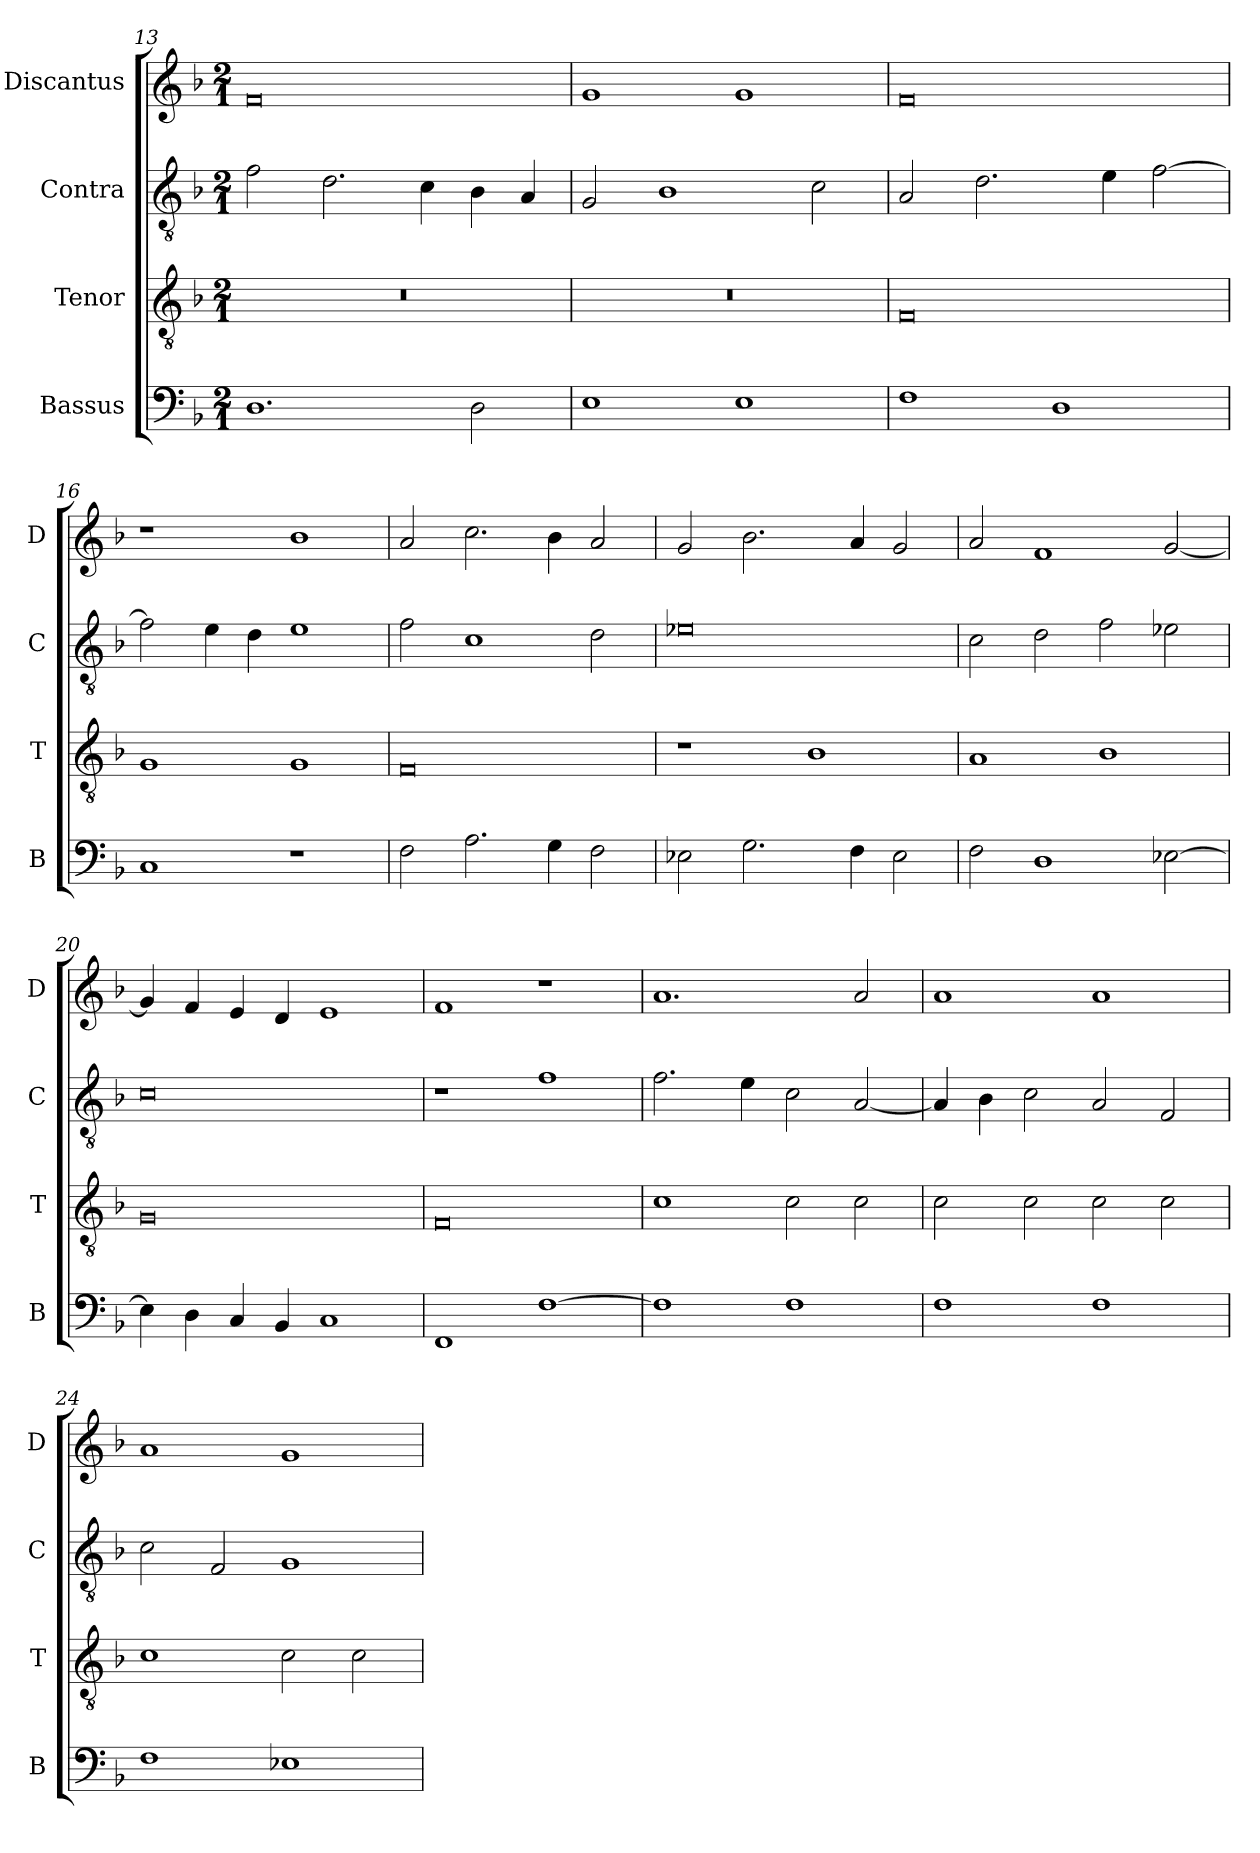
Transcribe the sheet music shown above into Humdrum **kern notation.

**kern	**kern	**kern	**kern
*part4	*part3	*part2	*part1
*staff4	*staff3	*staff2	*staff1
*I"Bassus	*I"Tenor	*I"Contra	*I"Discantus
*I'B	*I'T	*I'C	*I'D
*clefF4	*clefGv2	*clefGv2	*clefG2
*k[b-]	*k[b-]	*k[b-]	*k[b-]
*M2/1	*M2/1	*M2/1	*M2/1
=13	=13	=13	=13
1.D	0r	2f	0f
.	.	2.d	.
.	.	4c	.
2D	.	4B-	.
.	.	4A	.
=14	=14	=14	=14
1E	0r	2G	1g
.	.	1B-	.
1E	.	.	1g
.	.	2c	.
=15	=15	=15	=15
1F	0F	2A	0f
.	.	2.d	.
1D	.	.	.
.	.	4e	.
.	.	[2f	.
=16	=16	=16	=16
1C	1G	2f]	1r
.	.	4e	.
.	.	4d	.
1r	1G	1e	1b-
=17	=17	=17	=17
2F	0F	2f	2a
2.A	.	1c	2.cc
4G	.	.	4b-
2F	.	2d	2a
=18	=18	=18	=18
2E-X	1r	0e-X	2g
2.G	.	.	2.b-
.	1B-	.	.
4F	.	.	4a
2E-	.	.	2g
=19	=19	=19	=19
2F	1A	2c	2a
1D	.	2d	1f
.	1B-	2f	.
[2E-X	.	2e-X	[2g
=20	=20	=20	=20
4E-]	0G	0c	4g]
4D	.	.	4f
4C	.	.	4e
4BB-	.	.	4d
1C	.	.	1e
=21	=21	=21	=21
1FF	0F	1r	1f
[1F	.	1f	1r
=22	=22	=22	=22
1F]	1c	2.f	1.a
.	.	4e	.
1F	2c	2c	.
.	2c	[2A	2a
=23	=23	=23	=23
1F	2c	4A]	1a
.	.	4B-	.
.	2c	2c	.
1F	2c	2A	1a
.	2c	2F	.
=24	=24	=24	=24
1F	1c	2c	1a
.	.	2F	.
1E-X	2c	1G	1g
.	2c	.	.
=	=	=	=
*-	*-	*-	*-
